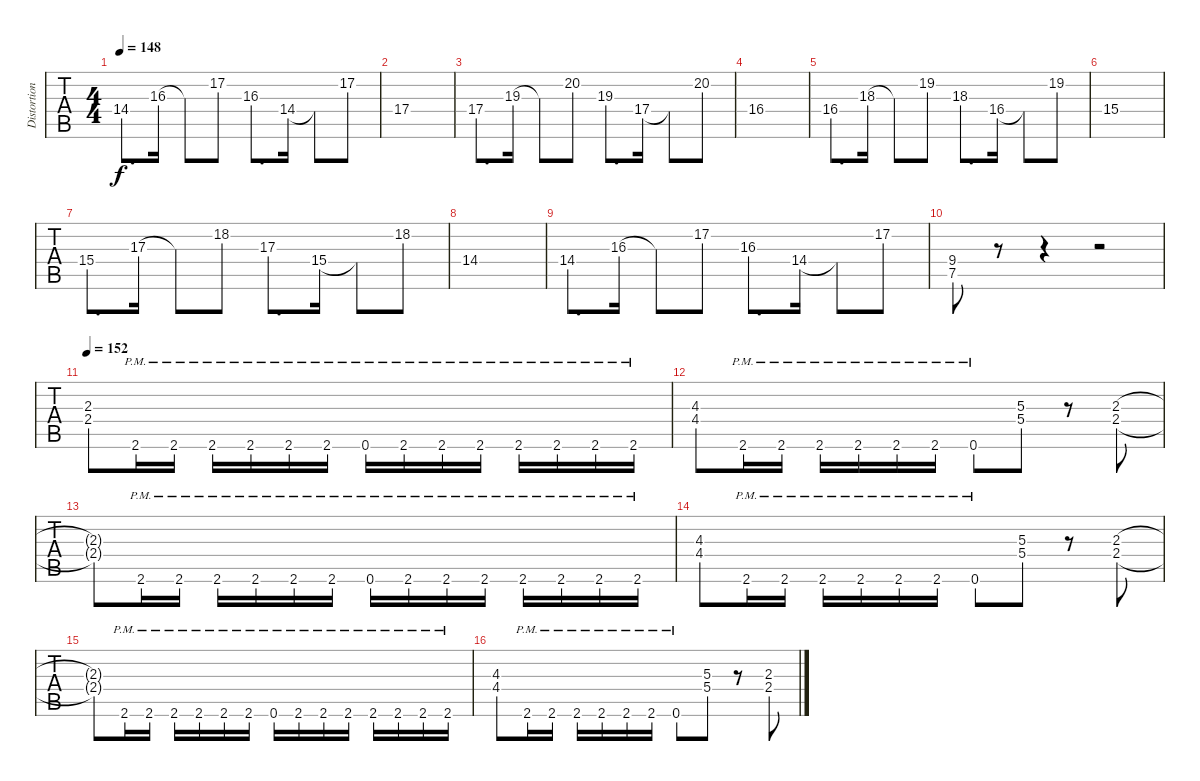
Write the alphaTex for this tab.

\track ("Distortion Guitar (Poland)" "Distortion") {instrument overdrivenguitar}
\staff {tabs}
\tuning (E4 B3 G3 D3 A2 E2) {hide}
\ts (4 4)
\tempo 148
\clef g2
\ks c
14.4.8{d ot 8va dy f} 16.3.16{ot 8va} 16.3{t}.8{ot 8va} 17.2.8{ot 8va} 16.3.8{d ot 8va} 14.4.16{ot 8va} 14.4{t}.8{ot 8va} 17.2.8{ot 8va} |
17.4.1 |
17.4.8{d ot 8va} 19.3.16{ot 8va} 19.3{t}.8{ot 8va} 20.2.8{ot 8va} 19.3.8{d ot 8va} 17.4.16{ot 8va} 17.4{t}.8{ot 8va} 20.2.8{ot 8va} |
16.4.1 |
16.4.8{d ot 8va} 18.3.16{ot 8va} 18.3{t}.8{ot 8va} 19.2.8{ot 8va} 18.3.8{d ot 8va} 16.4.16{ot 8va} 16.4{t}.8{ot 8va} 19.2.8{ot 8va} |
15.4.1 |
15.4.8{d ot 8va} 17.3.16{ot 8va} 17.3{t}.8{ot 8va} 18.2.8{ot 8va} 17.3.8{d ot 8va} 15.4.16{ot 8va} 15.4{t}.8{ot 8va} 18.2.8{ot 8va} |
14.4.1 |
14.4.8{d ot 8va} 16.3.16{ot 8va} 16.3{t}.8{ot 8va} 17.2.8{ot 8va} 16.3.8{d ot 8va} 14.4.16{ot 8va} 14.4{t}.8{ot 8va} 17.2.8{ot 8va} |
(9.4 7.5).8 r.8 r.4 r.2 |
\tempo 152
(2.3 2.4).8 2.6{pm}.16 2.6{pm}.16 2.6{pm}.16 2.6{pm}.16 2.6{pm}.16 2.6{pm}.16 0.6{pm}.16 2.6{pm}.16 2.6{pm}.16 2.6{pm}.16 2.6{pm}.16 2.6{pm}.16 2.6{pm}.16 2.6{pm}.16 |
(4.3 4.4).8 2.6{pm}.16 2.6{pm}.16 2.6{pm}.16 2.6{pm}.16 2.6{pm}.16 2.6{pm}.16 0.6{pm}.8 (5.3 5.4).8 r.8 (2.3 2.4).8 |
(2.3{t} 2.4{t}).8 2.6{pm}.16 2.6{pm}.16 2.6{pm}.16 2.6{pm}.16 2.6{pm}.16 2.6{pm}.16 0.6{pm}.16 2.6{pm}.16 2.6{pm}.16 2.6{pm}.16 2.6{pm}.16 2.6{pm}.16 2.6{pm}.16 2.6{pm}.16 |
(4.3 4.4).8 2.6{pm}.16 2.6{pm}.16 2.6{pm}.16 2.6{pm}.16 2.6{pm}.16 2.6{pm}.16 0.6{pm}.8 (5.3 5.4).8 r.8 (2.3 2.4).8 |
(2.3{t} 2.4{t}).8 2.6{pm}.16 2.6{pm}.16 2.6{pm}.16 2.6{pm}.16 2.6{pm}.16 2.6{pm}.16 0.6{pm}.16 2.6{pm}.16 2.6{pm}.16 2.6{pm}.16 2.6{pm}.16 2.6{pm}.16 2.6{pm}.16 2.6{pm}.16 |
(4.3 4.4).8 2.6{pm}.16 2.6{pm}.16 2.6{pm}.16 2.6{pm}.16 2.6{pm}.16 2.6{pm}.16 0.6{pm}.8 (5.3 5.4).8 r.8 (2.3 2.4).8
